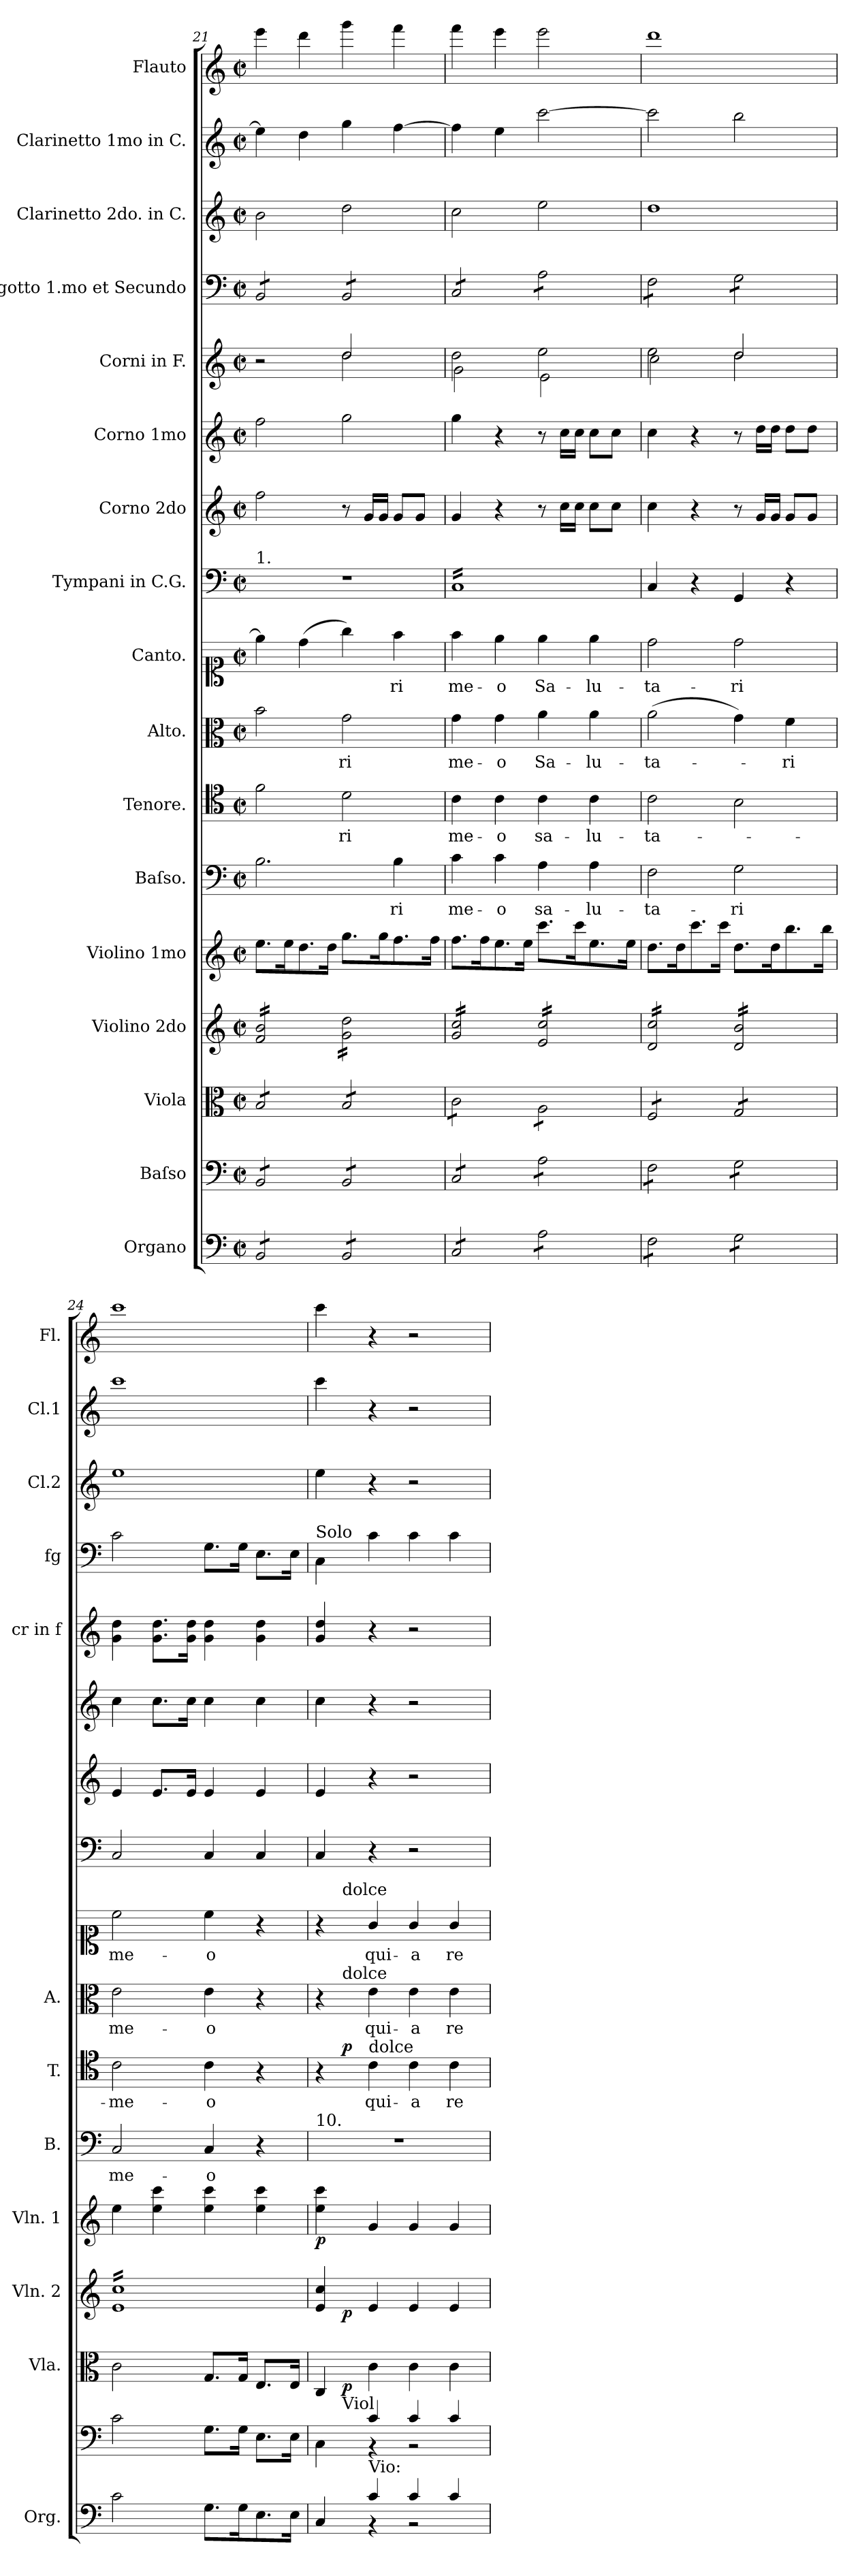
**kern	**kern	**kern	**dynam	**kern	**dynam	**kern	**dynam	**kern	**text	**kern	**text	**dynam	**kern	**text	**kern	**text	**kern	**kern	**kern	**kern	**kern	**kern	**kern	**kern
*part17	*part16	*part15	*part15	*part14	*part14	*part13	*part13	*part12	*part12	*part11	*part11	*part11	*part10	*part10	*part9	*part9	*part8	*part7	*part6	*part5	*part4	*part3	*part2	*part1
*staff17	*staff16	*staff15	*staff15	*staff14	*staff14	*staff13	*staff13	*staff12	*staff12	*staff11	*staff11	*staff11	*staff10	*staff10	*staff9	*staff9	*staff8	*staff7	*staff6	*staff5	*staff4	*staff3	*staff2	*staff1
*I"Organo	*I"Baſso	*I"Viola	*	*I"Violino 2do	*	*I"Violino 1mo	*	*I"Baſso.	*	*I"Tenore.	*	*	*I"Alto.	*	*I"Canto.	*	*I"Tympani in C.G.	*I"Corno 2do	*I"Corno 1mo	*I"Corni in F.	*I"Fagotto 1.mo et Secundo	*I"Clarinetto 2do. in C.	*I"Clarinetto 1mo in C.	*I"Flauto
*I'Org.	*	*I'Vla.	*	*I'Vln. 2	*	*I'Vln. 1	*	*I'B.	*	*I'T.	*	*	*I'A.	*	*	*	*	*	*	*I'cr in f	*I'fg	*I'Cl.2	*I'Cl.1	*I'Fl.
*clefF4	*clefF4	*clefC3	*	*clefG2	*	*clefG2	*	*clefF4	*	*clefC4	*	*	*clefC3	*	*clefC1	*	*clefF4	*clefG2	*clefG2	*clefG2	*clefF4	*clefG2	*clefG2	*clefG2
*	*	*	*	*	*	*	*	*	*	*	*	*	*	*	*	*	*	*	*	*ITrd4c7	*	*	*	*
*k[]	*k[]	*k[]	*	*k[]	*	*k[]	*	*k[]	*	*k[]	*	*	*k[]	*	*k[]	*	*k[]	*k[]	*k[]	*k[b-]	*k[]	*k[]	*k[]	*k[]
*M2/2	*M2/2	*M2/2	*	*M2/2	*	*M2/2	*	*M2/2	*	*M2/2	*	*	*M2/2	*	*M2/2	*	*M2/2	*M2/2	*M2/2	*M2/2	*M2/2	*M2/2	*M2/2	*M2/2
*met(c|)	*met(c|)	*met(c|)	*	*met(c|)	*	*met(c|)	*	*met(c|)	*	*met(c|)	*	*	*met(c|)	*	*met(c|)	*	*met(c|)	*met(c|)	*met(c|)	*met(c|)	*met(c|)	*met(c|)	*met(c|)	*met(c|)
=21	=21	=21	=21	=21	=21	=21	=21	=21	=21	=21	=21	=21	=21	=21	=21	=21	=21	=21	=21	=21	=21	=21	=21	=21
*	*	*	*	*	*	*	*	*	*	*	*	*	*	*	*	*	*	*	*	*^	*	*	*	*
!	!	!	!	!	!	!	!	!	!	!	!	!	!	!	!	!	!LO:TX:a:t=1.	!	!	!	!	!	!	!	!
*tremolo	*	*	*	*	*	*	*	*	*	*	*	*	*	*	*	*	*	*	*	*	*	*	*	*	*
*	*tremolo	*	*	*	*	*	*	*	*	*	*	*	*	*	*	*	*	*	*	*	*	*	*	*	*
*	*	*tremolo	*	*	*	*	*	*	*	*	*	*	*	*	*	*	*	*	*	*	*	*	*	*	*
*	*	*	*	*tremolo	*	*	*	*	*	*	*	*	*	*	*	*	*	*	*	*	*	*	*	*	*
*	*	*	*	*	*	*	*	*	*	*	*	*	*	*	*	*	*	*	*	*	*	*tremolo	*	*	*
8BB/L	8BB/L	8B/L	.	16f/ 16b/LL	.	8.ee\L	.	2.B\	.	2f\	.	.	2b\	.	4ee\]	.	1r	2ff\	2ff\	2r	2ryy	8BB/L	2b\	4ee\]	4eee\
.	.	.	.	16f/ 16b/	.	.	.	.	.	.	.	.	.	.	.	.	.	.	.	.	.	.	.	.	.
8BB/	8BB/	8B/	.	16f/ 16b/	.	.	.	.	.	.	.	.	.	.	.	.	.	.	.	.	.	8BB/	.	.	.
.	.	.	.	16f/ 16b/	.	16ee\K	.	.	.	.	.	.	.	.	.	.	.	.	.	.	.	.	.	.	.
8BB/	8BB/	8B/	.	16f/ 16b/	.	8.dd\	.	.	.	.	.	.	.	.	(4dd\	.	.	.	.	.	.	8BB/	.	4dd\	4ddd\
.	.	.	.	16f/ 16b/	.	.	.	.	.	.	.	.	.	.	.	.	.	.	.	.	.	.	.	.	.
8BB/J	8BB/J	8B/J	.	16f/ 16b/	.	.	.	.	.	.	.	.	.	.	.	.	.	.	.	.	.	8BB/J	.	.	.
.	.	.	.	16f/ 16b/JJ	.	16dd\Jk	.	.	.	.	.	.	.	.	.	.	.	.	.	.	.	.	.	.	.
8BB/L	8BB/L	8B/L	.	16g\ 16dd\LL	.	8.gg\L	.	.	.	2d\	-ri	.	2g\	-ri	4gg\)	.	.	8r	2gg\	2g/	2g\	8BB/L	2dd\	4gg\	4ggg\
.	.	.	.	16g\ 16dd\	.	.	.	.	.	.	.	.	.	.	.	.	.	.	.	.	.	.	.	.	.
8BB/	8BB/	8B/	.	16g\ 16dd\	.	.	.	.	.	.	.	.	.	.	.	.	.	16g/LL	.	.	.	8BB/	.	.	.
.	.	.	.	16g\ 16dd\	.	16gg\K	.	.	.	.	.	.	.	.	.	.	.	16g/JJ	.	.	.	.	.	.	.
8BB/	8BB/	8B/	.	16g\ 16dd\	.	8.ff\	.	4B\	-ri	.	.	.	.	.	4ff\	-ri	.	8g/L	.	.	.	8BB/	.	[4ff\	4fff\
.	.	.	.	16g\ 16dd\	.	.	.	.	.	.	.	.	.	.	.	.	.	.	.	.	.	.	.	.	.
8BB/J	8BB/J	8B/J	.	16g\ 16dd\	.	.	.	.	.	.	.	.	.	.	.	.	.	8g/J	.	.	.	8BB/J	.	.	.
.	.	.	.	16g\ 16dd\JJ	.	16ff\Jk	.	.	.	.	.	.	.	.	.	.	.	.	.	.	.	.	.	.	.
=22	=22	=22	=22	=22	=22	=22	=22	=22	=22	=22	=22	=22	=22	=22	=22	=22	=22	=22	=22	=22	=22	=22	=22	=22	=22
*	*	*	*	*	*	*	*	*	*	*	*	*	*	*	*	*	*tremolo	*	*	*	*	*	*	*	*
8C/L	8C/L	8c\L	.	16g/ 16cc/LL	.	8.ff\L	.	4c\	me-	4c\	me-	.	4g\	me-	4ff\	me-	16C/LL	4g/	4gg\	2g\	2c\	8C/L	2cc\	4ff\]	4fff\
.	.	.	.	16g/ 16cc/	.	.	.	.	.	.	.	.	.	.	.	.	16C/	.	.	.	.	.	.	.	.
8C/	8C/	8c\	.	16g/ 16cc/	.	.	.	.	.	.	.	.	.	.	.	.	16C/	.	.	.	.	8C/	.	.	.
.	.	.	.	16g/ 16cc/	.	16ff\K	.	.	.	.	.	.	.	.	.	.	16C/	.	.	.	.	.	.	.	.
8C/	8C/	8c\	.	16g/ 16cc/	.	8.ee\	.	4c\	-o	4c\	-o	.	4g\	-o	4ee\	-o	16C/	4r	4r	.	.	8C/	.	4ee\	4eee\
.	.	.	.	16g/ 16cc/	.	.	.	.	.	.	.	.	.	.	.	.	16C/	.	.	.	.	.	.	.	.
8C/J	8C/J	8c\J	.	16g/ 16cc/	.	.	.	.	.	.	.	.	.	.	.	.	16C/	.	.	.	.	8C/J	.	.	.
.	.	.	.	16g/ 16cc/JJ	.	16ee\Jk	.	.	.	.	.	.	.	.	.	.	16C/	.	.	.	.	.	.	.	.
8A\L	8A\L	8A\L	.	16e/ 16cc/LL	.	8.ccc\L	.	4A\	sa-	4c\	sa-	.	4a\	Sa-	4ee\	Sa-	16C/	8r	8r	2a\	2A\	8A\L	2ee\	[2ccc\	2eee\
.	.	.	.	16e/ 16cc/	.	.	.	.	.	.	.	.	.	.	.	.	16C/	.	.	.	.	.	.	.	.
8A\	8A\	8A\	.	16e/ 16cc/	.	.	.	.	.	.	.	.	.	.	.	.	16C/	16cc\LL	16cc\LL	.	.	8A\	.	.	.
.	.	.	.	16e/ 16cc/	.	16ccc\K	.	.	.	.	.	.	.	.	.	.	16C/	16cc\JJ	16cc\JJ	.	.	.	.	.	.
8A\	8A\	8A\	.	16e/ 16cc/	.	8.ee\	.	4A\	-lu-	4c\	-lu-	.	4a\	-lu-	4ee\	-lu-	16C/	8cc\L	8cc\L	.	.	8A\	.	.	.
.	.	.	.	16e/ 16cc/	.	.	.	.	.	.	.	.	.	.	.	.	16C/	.	.	.	.	.	.	.	.
8A\J	8A\J	8A\J	.	16e/ 16cc/	.	.	.	.	.	.	.	.	.	.	.	.	16C/	8cc\J	8cc\J	.	.	8A\J	.	.	.
.	.	.	.	16e/ 16cc/JJ	.	16ee\Jk	.	.	.	.	.	.	.	.	.	.	16C/JJ	.	.	.	.	.	.	.	.
*	*	*	*	*	*	*	*	*	*	*	*	*	*	*	*	*	*Xtremolo	*	*	*	*	*	*	*	*
=23	=23	=23	=23	=23	=23	=23	=23	=23	=23	=23	=23	=23	=23	=23	=23	=23	=23	=23	=23	=23	=23	=23	=23	=23	=23
8F\L	8F\L	8F/L	.	16d/ 16cc/LL	.	8.dd\L	.	2F\	-ta-	2c\	-ta-	.	(2a\	-ta-	2dd\	-ta-	4C/	4cc\	4cc\	2a\	2f\	8F\L	1dd\	2ccc\]	1ddd\
.	.	.	.	16d/ 16cc/	.	.	.	.	.	.	.	.	.	.	.	.	.	.	.	.	.	.	.	.	.
8F\	8F\	8F/	.	16d/ 16cc/	.	.	.	.	.	.	.	.	.	.	.	.	.	.	.	.	.	8F\	.	.	.
.	.	.	.	16d/ 16cc/	.	16dd\K	.	.	.	.	.	.	.	.	.	.	.	.	.	.	.	.	.	.	.
8F\	8F\	8F/	.	16d/ 16cc/	.	8.ccc\	.	.	.	.	.	.	.	.	.	.	4r	4r	4r	.	.	8F\	.	.	.
.	.	.	.	16d/ 16cc/	.	.	.	.	.	.	.	.	.	.	.	.	.	.	.	.	.	.	.	.	.
8F\J	8F\J	8F/J	.	16d/ 16cc/	.	.	.	.	.	.	.	.	.	.	.	.	.	.	.	.	.	8F\J	.	.	.
.	.	.	.	16d/ 16cc/JJ	.	16ccc\Jk	.	.	.	.	.	.	.	.	.	.	.	.	.	.	.	.	.	.	.
8G\L	8G\L	8G/L	.	16d/ 16b/LL	.	8.dd\L	.	2G\	-ri	2B\	.	.	4g\)	.	2dd\	-ri	4GG/	8r	8r	2g/	2g\	8G\L	.	2bb\	.
.	.	.	.	16d/ 16b/	.	.	.	.	.	.	.	.	.	.	.	.	.	.	.	.	.	.	.	.	.
8G\	8G\	8G/	.	16d/ 16b/	.	.	.	.	.	.	.	.	.	.	.	.	.	16g/LL	16dd\LL	.	.	8G\	.	.	.
.	.	.	.	16d/ 16b/	.	16dd\K	.	.	.	.	.	.	.	.	.	.	.	16g/JJ	16dd\JJ	.	.	.	.	.	.
8G\	8G\	8G/	.	16d/ 16b/	.	8.bb\	.	.	.	.	.	.	4f\	-ri	.	.	4r	8g/L	8dd\L	.	.	8G\	.	.	.
.	.	.	.	16d/ 16b/	.	.	.	.	.	.	.	.	.	.	.	.	.	.	.	.	.	.	.	.	.
8G\J	8G\J	8G/J	.	16d/ 16b/	.	.	.	.	.	.	.	.	.	.	.	.	.	8g/J	8dd\J	.	.	8G\J	.	.	.
*	*	*	*	*	*	*	*	*	*	*	*	*	*	*	*	*	*	*	*	*	*	*Xtremolo	*	*	*
*	*	*Xtremolo	*	*	*	*	*	*	*	*	*	*	*	*	*	*	*	*	*	*	*	*	*	*	*
*	*Xtremolo	*	*	*	*	*	*	*	*	*	*	*	*	*	*	*	*	*	*	*	*	*	*	*	*
*Xtremolo	*	*	*	*	*	*	*	*	*	*	*	*	*	*	*	*	*	*	*	*	*	*	*	*	*
.	.	.	.	16d/ 16b/JJ	.	16bb\Jk	.	.	.	.	.	.	.	.	.	.	.	.	.	.	.	.	.	.	.
*	*	*	*	*	*	*	*	*	*	*	*	*	*	*	*	*	*	*	*	*v	*v	*	*	*	*
=24	=24	=24	=24	=24	=24	=24	=24	=24	=24	=24	=24	=24	=24	=24	=24	=24	=24	=24	=24	=24	=24	=24	=24	=24
2c\	2c\	2c\	.	16e/ 16cc/LL	.	4ee\	.	2C/	me-	2c\	me-	.	2e\	me-	2cc\	me-	2C/	4e/	4cc\	4c\ 4g\	2c\	1ee\	1ccc\	1ccc\
.	.	.	.	16e/ 16cc/	.	.	.	.	.	.	.	.	.	.	.	.	.	.	.	.	.	.	.	.
.	.	.	.	16e/ 16cc/	.	.	.	.	.	.	.	.	.	.	.	.	.	.	.	.	.	.	.	.
.	.	.	.	16e/ 16cc/	.	.	.	.	.	.	.	.	.	.	.	.	.	.	.	.	.	.	.	.
.	.	.	.	16e/ 16cc/	.	4ee\ 4ccc\	.	.	.	.	.	.	.	.	.	.	.	8.e/L	8.cc\L	8.c\ 8.g\L	.	.	.	.
.	.	.	.	16e/ 16cc/	.	.	.	.	.	.	.	.	.	.	.	.	.	.	.	.	.	.	.	.
.	.	.	.	16e/ 16cc/	.	.	.	.	.	.	.	.	.	.	.	.	.	.	.	.	.	.	.	.
.	.	.	.	16e/ 16cc/	.	.	.	.	.	.	.	.	.	.	.	.	.	16e/Jk	16cc\Jk	16c\ 16g\Jk	.	.	.	.
8.G\L	8.G\L	8.G/L	.	16e/ 16cc/	.	4ee\ 4ccc\	.	4C/	-o	4c\	-o	.	4e\	-o	4cc\	-o	4C/	4e/	4cc\	4c\ 4g\	8.G\L	.	.	.
.	.	.	.	16e/ 16cc/	.	.	.	.	.	.	.	.	.	.	.	.	.	.	.	.	.	.	.	.
.	.	.	.	16e/ 16cc/	.	.	.	.	.	.	.	.	.	.	.	.	.	.	.	.	.	.	.	.
16G\K	16G\Jk	16G/Jk	.	16e/ 16cc/	.	.	.	.	.	.	.	.	.	.	.	.	.	.	.	.	16G\Jk	.	.	.
8.E\	8.E\L	8.E/L	.	16e/ 16cc/	.	4ee\ 4ccc\	.	4r	.	4r	.	.	4r	.	4r	.	4C/	4e/	4cc\	4c\ 4g\	8.E\L	.	.	.
.	.	.	.	16e/ 16cc/	.	.	.	.	.	.	.	.	.	.	.	.	.	.	.	.	.	.	.	.
.	.	.	.	16e/ 16cc/	.	.	.	.	.	.	.	.	.	.	.	.	.	.	.	.	.	.	.	.
16E\Jk	16E\Jk	16E/Jk	.	16e/ 16cc/JJ	.	.	.	.	.	.	.	.	.	.	.	.	.	.	.	.	16E\Jk	.	.	.
*	*	*	*	*Xtremolo	*	*	*	*	*	*	*	*	*	*	*	*	*	*	*	*	*	*	*	*
=25	=25	=25	=25	=25	=25	=25	=25	=25	=25	=25	=25	=25	=25	=25	=25	=25	=25	=25	=25	=25	=25	=25	=25	=25
*^	*^	*	*	*	*	*	*	*	*	*	*	*	*	*	*	*	*	*	*	*	*	*	*	*
!	!	!	!	!	!	!	!	!	!	!	!	!	!	!	!	!	!	!	!	!	!	!	!LO:TX:a:t=Solo	!	!	!
!	!	!	!	!	!	!	!	!	!	!LO:TX:a:t=10.	!	!	!	!	!	!	!	!	!	!	!	!	!	!	!	!
!	!	!	!	!	!	!	!	!	!LO:DY:b	!	!	!	!	!	!	!	!	!	!	!	!	!	!	!	!	!
*	*	*	*^	*^	*	*^	*	*	*	*	*	*^	*	*	*^	*	*^	*	*	*	*	*	*	*	*	*
4C/	4ryy	4C\	4ryy	8ryy	4C/	8ryy	.	4e/ 4cc/	8ryy	.	4ee\ 4ccc\	p	1r	.	4r	8ryy	.	.	4r	8ryy	.	4r	8ryy	.	4C/	4e/	4cc\	4c/ 4g/	4C\	4ee\	4ccc\	4ccc\
!	!	!	!	!	!	!	!	!	!	!	!	!	!	!	!	!	!	!	!	!	!	!	!LO:TX:a:t=dolce	!	!	!	!	!	!	!	!	!
!	!	!	!	!	!	!	!	!	!	!	!	!	!	!	!	!	!	!	!	!LO:TX:a:t=dolce	!	!	!	!	!	!	!	!	!	!	!	!
!	!	!	!	!LO:TX:a:t=Viol	!	!	!	!	!	!	!	!	!	!	!	!	!	!	!	!	!	!	!	!	!	!	!	!	!	!	!	!
!	!	!	!	!	!	!	!	!	!	!	!	!	!	!	!	!	!	!LO:DY:a	!	!	!	!	!	!	!	!	!	!	!	!	!	!
.	.	.	.	2..ryy	.	2..ryy	p	.	2..ryy	p	.	.	.	.	.	2..ryy	.	p	.	2..ryy	.	.	2..ryy	.	.	.	.	.	.	.	.	.
!	!	!	!	!	!	!	!	!	!	!	!	!	!	!	!LO:TX:a:t=dolce	!	!	!	!	!	!	!	!	!	!	!	!	!	!	!	!	!
!LO:TX:a:t=Vio&colon;	!	!	!	!	!	!	!	!	!	!	!	!	!	!	!	!	!	!	!	!	!	!	!	!	!	!	!	!	!	!	!	!
4c!/	4r	4c!/	4r	.	4c\	.	.	4e/	.	.	4g/	.	.	.	4c\	.	qui-	.	4e\	.	qui-	4g/	.	qui-	4r	4r	4r	4r	4c\	4r	4r	4r
4c!/	2r	4c!/	2r	.	4c\	.	.	4e/	.	.	4g/	.	.	.	4c\	.	-a	.	4e\	.	-a	4g/	.	-a	2r	2r	2r	2r	4c\	2r	2r	2r
4c!/	.	4c!/	.	.	4c\	.	.	4e/	.	.	4g/	.	.	.	4c\	.	re-	.	4e\	.	re-	4g/	.	re-	.	.	.	.	4c\	.	.	.
*v	*v	*	*	*	*v	*v	*	*v	*v	*	*	*	*	*	*v	*v	*	*	*v	*v	*	*v	*v	*	*	*	*	*	*	*	*	*
*	*v	*v	*v	*	*	*	*	*	*	*	*	*	*	*	*	*	*	*	*	*	*	*	*	*	*	*
=	=	=	=	=	=	=	=	=	=	=	=	=	=	=	=	=	=	=	=	=	=	=	=	=
*-	*-	*-	*-	*-	*-	*-	*-	*-	*-	*-	*-	*-	*-	*-	*-	*-	*-	*-	*-	*-	*-	*-	*-	*-
